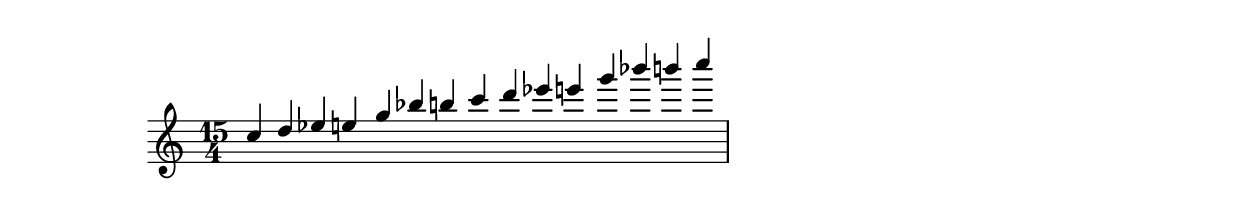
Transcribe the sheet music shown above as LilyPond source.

\version "2.18.2" \score { \new Staff << \new Voice { \set midiInstrument = #"piano" \voiceOne
 \key c \major \time 15/4
\override Voice.TextScript.font-size = #-4
 { c'' d'' ees'' e'' g'' bes'' b'' c''' d''' ees''' e''' g''' bes''' b''' c''''  } 
 } >> \layout { } \midi { \context { \Staff \remove "Staff_performer" }
\context { \Voice \consists "Staff_performer" } \tempo 2 = 60 } }
\paper{oddHeaderMarkup = ##f oddFooterMarkup = ##f}
